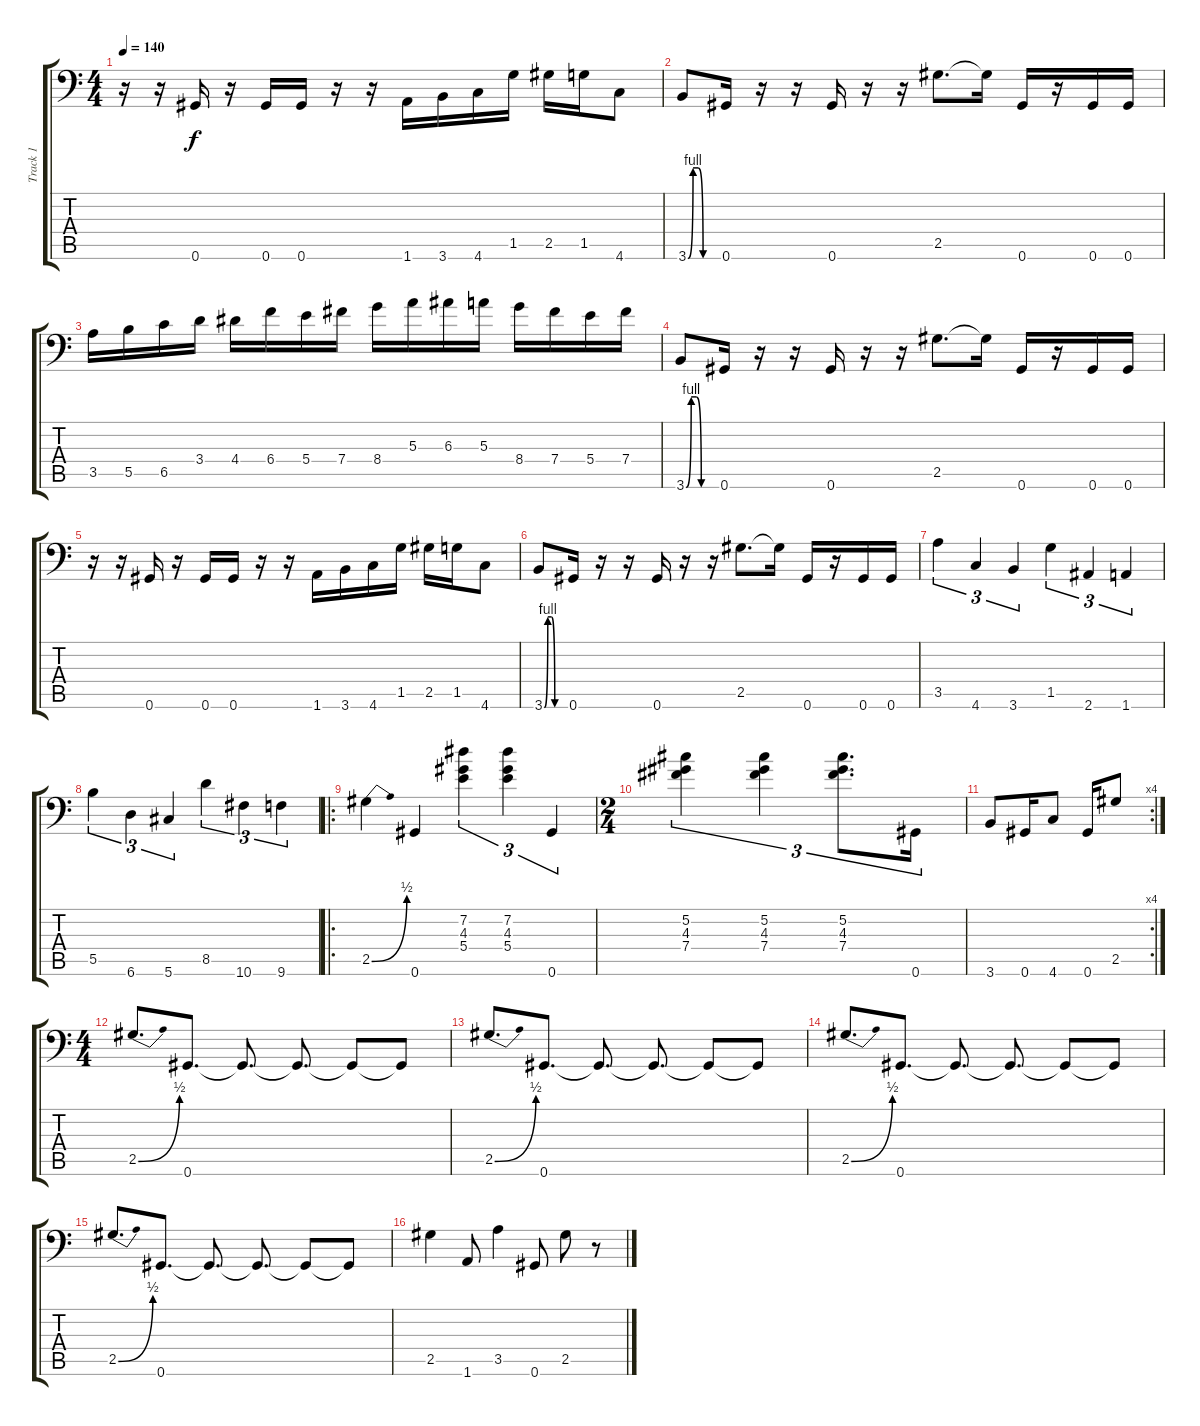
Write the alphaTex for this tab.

\track ("Track 1" "Track 1") {instrument distortionguitar}
\staff {score tabs}
\tuning (Db4 Ab3 E3 B2 Gb2 Ab1) {hide}
\ts (4 4)
\tempo 140
\clef f4
\ks c
r.16{dy f} r.16 0.6.16 r.16 0.6.16 0.6.16 r.16 r.16 1.6.16 3.6.16 4.6.16 1.5.16 2.5.16 1.5.16 4.6.8 |
3.6{be (custom 0 0 10 4 20 4 30 0 60 0)}.8 0.6.16 r.16 r.16 0.6.16 r.16 r.16 2.5.8{d} 2.5{t}.16 0.6.16 r.16 0.6.16 0.6.16 |
3.5.16 5.5.16 6.5.16 3.4.16 4.4.16 6.4.16 5.4.16 7.4.16 8.4.16 5.3.16 6.3.16 5.3.16 8.4.16 7.4.16 5.4.16 7.4.16 |
3.6{be (custom 0 0 10 4 20 4 30 0 60 0)}.8 0.6.16 r.16 r.16 0.6.16 r.16 r.16 2.5.8{d} 2.5{t}.16 0.6.16 r.16 0.6.16 0.6.16 |
r.16 r.16 0.6.16 r.16 0.6.16 0.6.16 r.16 r.16 1.6.16 3.6.16 4.6.16 1.5.16 2.5.16 1.5.16 4.6.8 |
3.6{be (custom 0 0 10 4 20 4 30 0 60 0)}.8 0.6.16 r.16 r.16 0.6.16 r.16 r.16 2.5.8{d} 2.5{t}.16 0.6.16 r.16 0.6.16 0.6.16 |
3.5.4{tu (3 2)} 4.6.4{tu (3 2)} 3.6.4{tu (3 2)} 1.5.4{tu (3 2)} 2.6.4{tu (3 2)} 1.6.4{tu (3 2)} |
5.5.4{tu (3 2)} 6.6.4{tu (3 2)} 5.6.4{tu (3 2)} 8.5.4{tu (3 2)} 10.6.4{tu (3 2)} 9.6.4{tu (3 2)} |
\ro
2.5{be (bend 0 0 60 2)}.4 0.6.4 (7.2 4.3 5.4).4{tu (3 2)} (7.2 4.3 5.4).4{tu (3 2)} 0.6.4{tu (3 2)} |
\ts (2 4)
(5.2 4.3 7.4).4{tu (3 2)} (5.2 4.3 7.4).4{tu (3 2)} (5.2 4.3 7.4).8{d tu (3 2)} 0.6.16{tu (3 2)} |
\rc 4
3.6.8 0.6.16 4.6.8 0.6.16 2.5.8 |
\ts (4 4)
2.5{be (bend 0 0 60 2)}.8{d} 0.6.8{d} 0.6{t}.8{d} 0.6{t}.8{d} 0.6{t}.8 0.6{t}.8 |
2.5{be (bend 0 0 60 2)}.8{d} 0.6.8{d} 0.6{t}.8{d} 0.6{t}.8{d} 0.6{t}.8 0.6{t}.8 |
2.5{be (bend 0 0 60 2)}.8{d} 0.6.8{d} 0.6{t}.8{d} 0.6{t}.8{d} 0.6{t}.8 0.6{t}.8 |
2.5{be (bend 0 0 60 2)}.8{d} 0.6.8{d} 0.6{t}.8{d} 0.6{t}.8{d} 0.6{t}.8 0.6{t}.8 |
2.5.4 1.6.8 3.5.4 0.6.8 2.5.8 r.8
